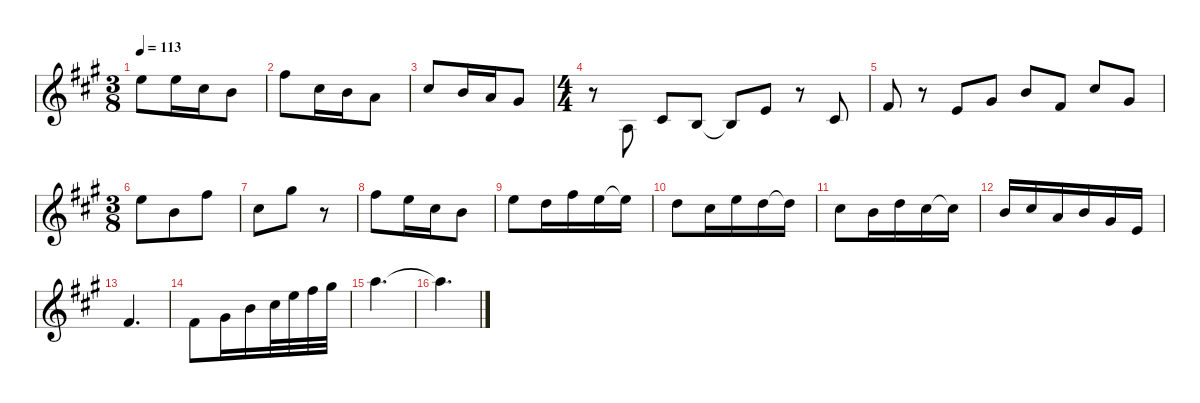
\defaultSystemsLayout 4
\hideDynamics
\bracketExtendMode nobrackets
\singleTrackTrackNamePolicy hidden
\multiTrackTrackNamePolicy hidden
\firstSystemTrackNameMode fullname
\firstSystemTrackNameOrientation horizontal
\otherSystemsTrackNameOrientation horizontal
\track ("Ian Underwood" "sax.") {instrument altosax}
\staff {score}
\tuning (E4 B3 G3 D3 A2 E2)
\displaytranspose 9
\ts (3 8)
\tempo 113
\clef g2
\ks a
3.1{acc forcenatural}.8{dy f beam Down} 3.1{acc forcenatural}.16{beam Down} 0.1{acc #}.16{beam Down} 3.2{acc forcenatural}.8{beam Down} |
10.2{acc #}.8{beam Down} 0.1{acc #}.16{beam Down} 3.2{acc forcenatural}.16{beam Down} 1.2{acc forcenatural}.8{beam Down} |
0.1{acc #}.8{beam Up} 3.2{acc forcenatural}.16{beam Up} 1.2{acc forcenatural}.16{beam Up} 0.2{acc #}.8{beam Up} |
\ts (4 4)
r.8{beam Down} 3.5{acc forcenatural}.8{beam Up} 2.4{acc #}.8{beam Up} 0.4{acc forcenatural}.8{beam Up} 0.4{t acc forcenatural}.8{beam Up} 0.3{acc forcenatural}.8{beam Up} r.8{beam Up} 2.4{acc #}.8{beam Up} |
2.3{acc #}.8{beam Up} r.8{beam Up} 0.3{acc forcenatural}.8{beam Up} 0.2{acc #}.8{beam Up} 3.2{acc forcenatural}.8{beam Up} 2.3{acc #}.8{beam Up} 0.1{acc #}.8{beam Up} 0.2{acc #}.8{beam Up} |
\ts (3 8)
3.1{acc forcenatural}.8{beam Down} 3.2{acc forcenatural}.8{beam Down} 5.1{acc #}.8{beam Down} |
0.1{acc #}.8{beam Down} 7.1{acc #}.8{beam Down} r.8{beam Down} |
5.1{acc #}.8{beam Down} 3.1{acc forcenatural}.16{beam Down} 0.1{acc #}.16{beam Down} 3.2{acc forcenatural}.8{beam Down} |
3.1{acc forcenatural}.8{beam Down} 1.1{acc forcenatural}.16{beam Down} 5.1{acc #}.16{beam Down} 3.1{acc forcenatural}.16{beam Down} 3.1{t acc forcenatural}.16{beam Down} |
1.1{acc forcenatural}.8{beam Down} 0.1{acc #}.16{beam Down} 3.1{acc forcenatural}.16{beam Down} 1.1{acc forcenatural}.16{beam Down} 1.1{t acc forcenatural}.16{beam Down} |
0.1{acc #}.8{beam Down} 3.2{acc forcenatural}.16{beam Down} 1.1{acc forcenatural}.16{beam Down} 0.1{acc #}.16{beam Down} 0.1{t acc #}.16{beam Down} |
3.2{acc forcenatural}.16{beam Up} 0.1{acc #}.16{beam Up} 1.2{acc forcenatural}.16{beam Up} 3.2{acc forcenatural}.16{beam Up} 0.2{acc #}.16{beam Up} 0.3{acc forcenatural}.16{beam Up} |
2.3{acc #}.4{d beam Up} |
2.3{acc #}.8{beam Down} 0.2{acc #}.16{beam Down} 3.2{acc forcenatural}.16{beam Down} 0.1{acc #}.32{beam Down} 3.1{acc forcenatural}.32{beam Down} 5.1{acc #}.32{beam Down} 7.1{acc #}.32{beam Down} |
8.1{acc forcenatural}.4{d beam Down} |
8.1{t acc forcenatural}.4{d beam Down}
